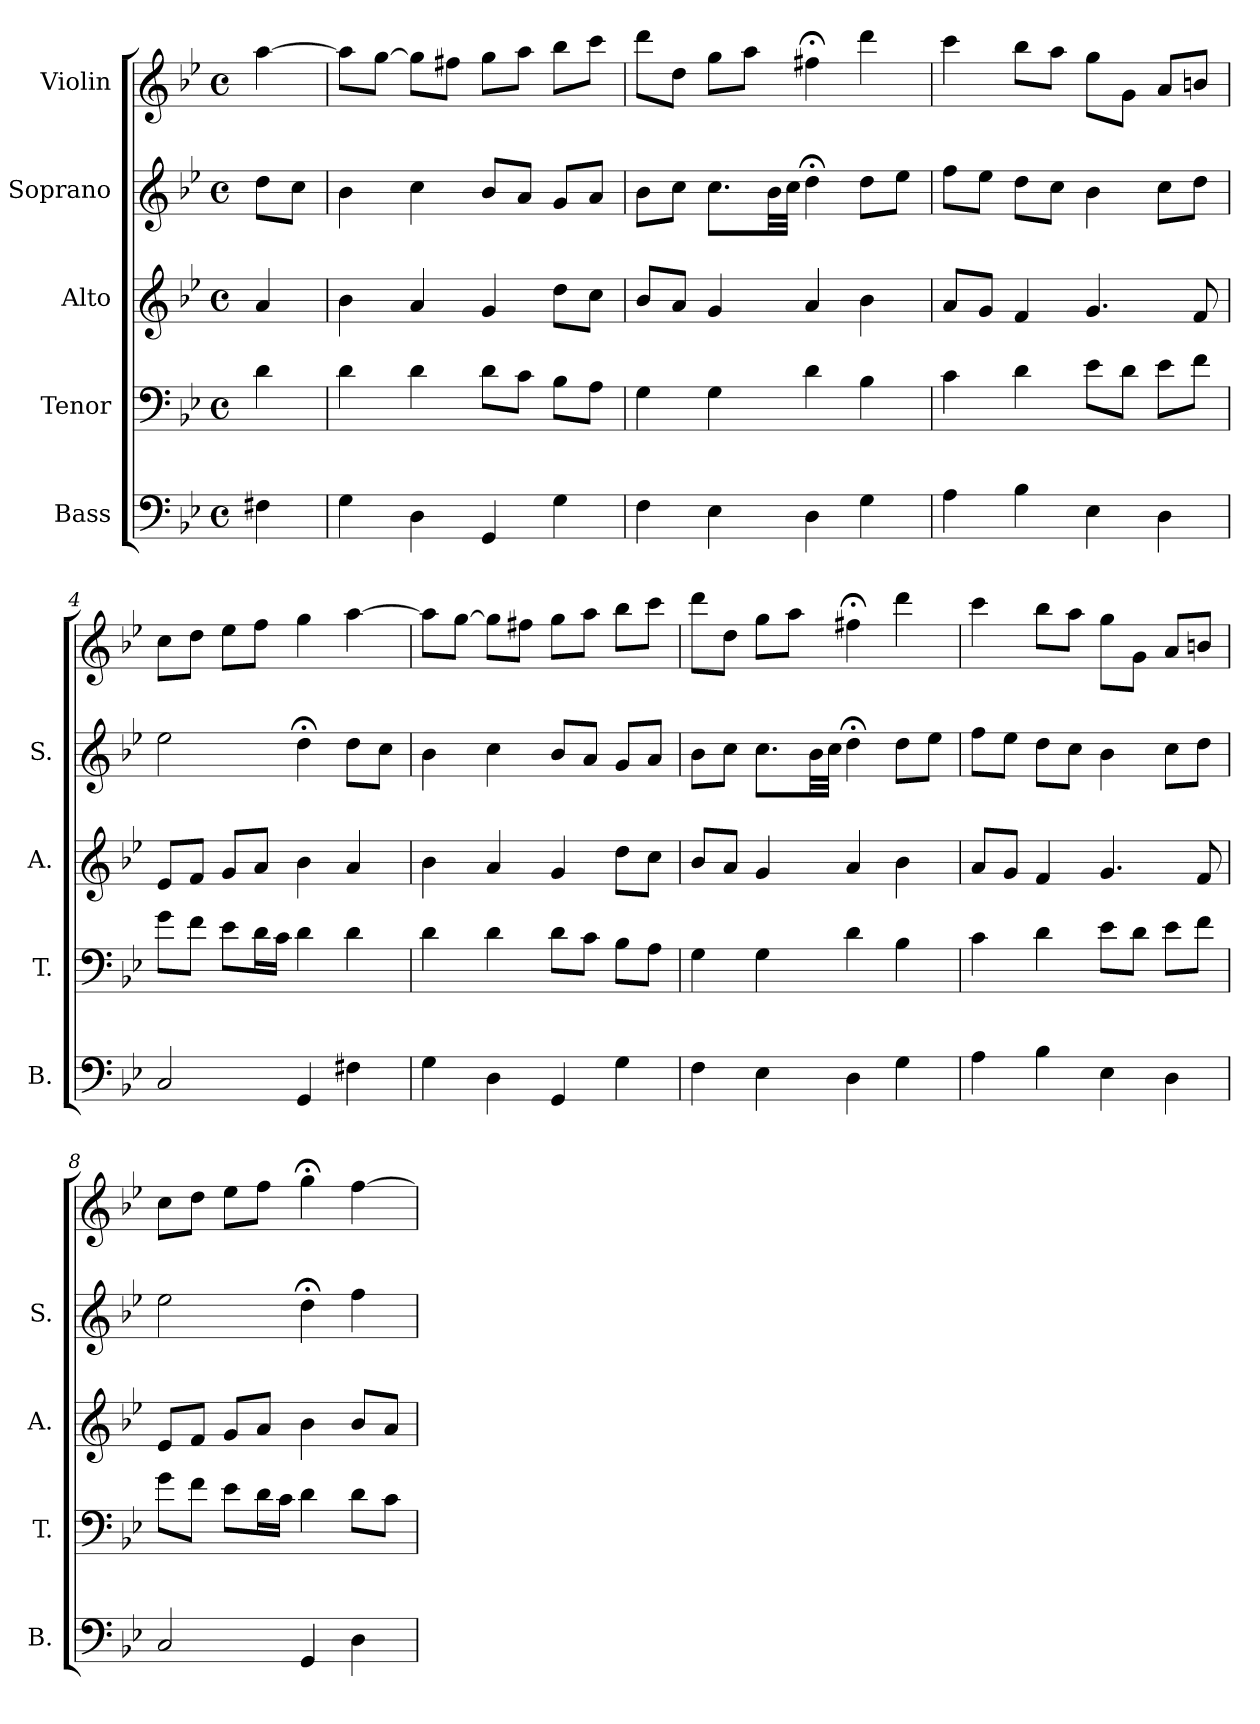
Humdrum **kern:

**kern	**kern	**kern	**kern	**kern
*part5	*part4	*part3	*part2	*part1
*staff5	*staff4	*staff3	*staff2	*staff1
*I"Bass	*I"Tenor	*I"Alto	*I"Soprano	*I"Violin
*I'B.	*I'T.	*I'A.	*I'S.	*
*clefF4	*clefF4	*clefG2	*clefG2	*clefG2
*k[b-e-]	*k[b-e-]	*k[b-e-]	*k[b-e-]	*k[b-e-]
*g:	*g:	*g:	*g:	*g:
*M4/4	*M4/4	*M4/4	*M4/4	*M4/4
*met(c)	*met(c)	*met(c)	*met(c)	*met(c)
*MM88	*MM88	*MM88	*MM88	*MM88
=	=	=	=	=
4F#X\	4d\	4a/	8dd\L	[4aa\
.	.	.	8cc\J	.
=1	=1	=1	=1	=1
4G\	4d\	4b-\	4b-\	8aa\L]
.	.	.	.	[8gg\J
4D\	4d\	4a/	4cc\	8gg\L]
.	.	.	.	8ff#X\J
4GG/	8d\L	4g/	8b-/L	8gg\L
.	8c\J	.	8a/J	8aa\J
4G\	8B-\L	8dd\L	8g/L	8bb-\L
.	8A\J	8cc\J	8a/J	8ccc\J
=2	=2	=2	=2	=2
4F\	4G\	8b-/L	8b-\L	8ddd\L
.	.	8a/J	8cc\J	8dd\J
4E-\	4G\	4g/	8.cc\L	8gg\L
.	.	.	.	8aa\J
.	.	.	32b-\LL	.
.	.	.	32cc\JJJ	.
4D\	4d\	4a/	4dd;<\	4ff#X;<\
4G\	4B-\	4b-\	8dd\L	4ddd\
.	.	.	8ee-\J	.
=3	=3	=3	=3	=3
4A\	4c\	8a/L	8ff\L	4ccc\
.	.	8g/J	8ee-\J	.
4B-\	4d\	4f/	8dd\L	8bb-\L
.	.	.	8cc\J	8aa\J
4E-\	8e-\L	4.g/	4b-\	8gg\L
.	8d\J	.	.	8g\J
4D\	8e-\L	.	8cc\L	8a/L
.	8f\J	8f/	8dd\J	8bn/J
!!LO:LB:g=z
=4	=4	=4	=4	=4
2C/	8g\L	8e-/L	2ee-\	8cc\L
.	8f\J	8f/J	.	8dd\J
.	8e-\L	8g/L	.	8ee-\L
.	16d\L	8a/J	.	8ff\J
.	16c\JJ	.	.	.
4GG/	4d\	4b-\	4dd;<\	4gg\
4F#X\	4d\	4a/	8dd\L	[4aa\
.	.	.	8cc\J	.
=5	=5	=5	=5	=5
4G\	4d\	4b-\	4b-\	8aa\L]
.	.	.	.	[8gg\J
4D\	4d\	4a/	4cc\	8gg\L]
.	.	.	.	8ff#X\J
4GG/	8d\L	4g/	8b-/L	8gg\L
.	8c\J	.	8a/J	8aa\J
4G\	8B-\L	8dd\L	8g/L	8bb-\L
.	8A\J	8cc\J	8a/J	8ccc\J
=6	=6	=6	=6	=6
4F\	4G\	8b-/L	8b-\L	8ddd\L
.	.	8a/J	8cc\J	8dd\J
4E-\	4G\	4g/	8.cc\L	8gg\L
.	.	.	.	8aa\J
.	.	.	32b-\LL	.
.	.	.	32cc\JJJ	.
4D\	4d\	4a/	4dd;<\	4ff#X;<\
4G\	4B-\	4b-\	8dd\L	4ddd\
.	.	.	8ee-\J	.
=7	=7	=7	=7	=7
4A\	4c\	8a/L	8ff\L	4ccc\
.	.	8g/J	8ee-\J	.
4B-\	4d\	4f/	8dd\L	8bb-\L
.	.	.	8cc\J	8aa\J
4E-\	8e-\L	4.g/	4b-\	8gg\L
.	8d\J	.	.	8g\J
4D\	8e-\L	.	8cc\L	8a/L
.	8f\J	8f/	8dd\J	8bn/J
!!LO:PB:g=z
=8	=8	=8	=8	=8
2C/	8g\L	8e-/L	2ee-\	8cc\L
.	8f\J	8f/J	.	8dd\J
.	8e-\L	8g/L	.	8ee-\L
.	16d\L	8a/J	.	8ff\J
.	16c\JJ	.	.	.
4GG/	4d\	4b-\	4dd;<\	4gg;<\
4D\	8d\L	8b-/L	4ff\	[4ff\
.	8c\J	8a/J	.	.
=	=	=	=	=
*-	*-	*-	*-	*-
